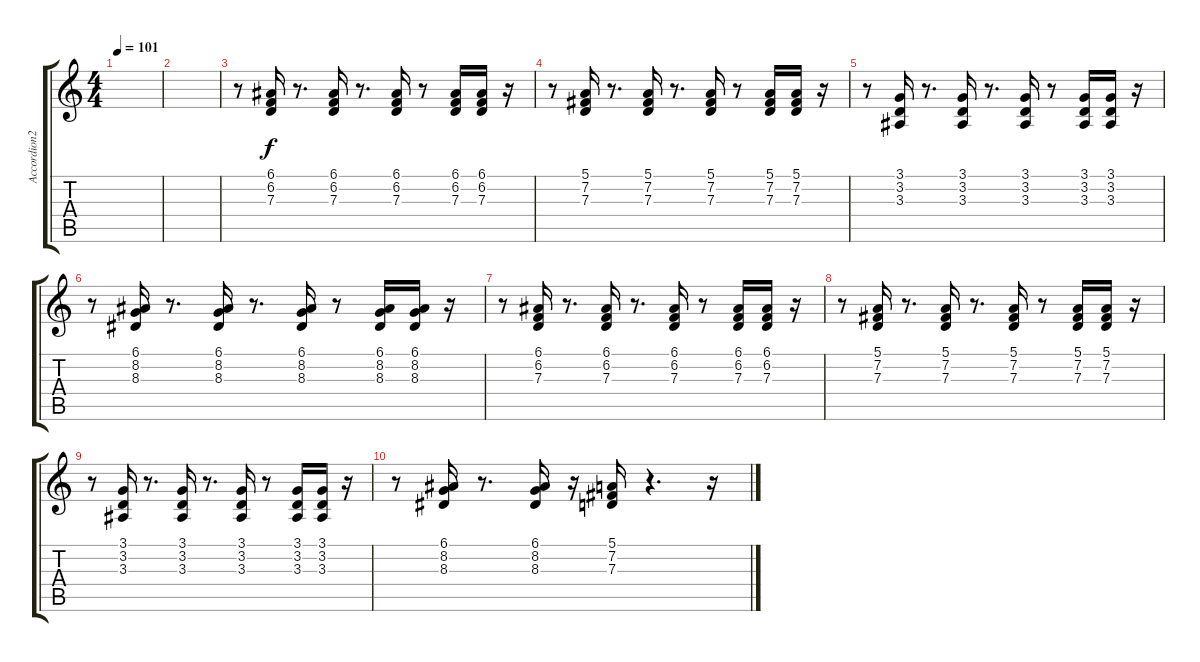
\track ("Accordion2" "Accordion2") {instrument accordion}
\staff {score tabs}
\tuning (E4 B3 G3 D3 A2 E2) {hide}
\ts (4 4)
\tempo 101
\clef g2
\ks c
|
|
r.8 (6.1 6.2 7.3).16 r.8{d} (6.1 6.2 7.3).16 r.8{d} (6.1 6.2 7.3).16 r.8 (6.1 6.2 7.3).16 (6.1 6.2 7.3).16 r.16 |
r.8 (5.1 7.2 7.3).16 r.8{d} (5.1 7.2 7.3).16 r.8{d} (5.1 7.2 7.3).16 r.8 (5.1 7.2 7.3).16 (5.1 7.2 7.3).16 r.16 |
r.8 (3.1 3.2 3.3).16 r.8{d} (3.1 3.2 3.3).16 r.8{d} (3.1 3.2 3.3).16 r.8 (3.1 3.2 3.3).16 (3.1 3.2 3.3).16 r.16 |
r.8 (6.1 8.2 8.3).16 r.8{d} (6.1 8.2 8.3).16 r.8{d} (6.1 8.2 8.3).16 r.8 (6.1 8.2 8.3).16 (6.1 8.2 8.3).16 r.16 |
r.8 (6.1 6.2 7.3).16 r.8{d} (6.1 6.2 7.3).16 r.8{d} (6.1 6.2 7.3).16 r.8 (6.1 6.2 7.3).16 (6.1 6.2 7.3).16 r.16 |
r.8 (5.1 7.2 7.3).16 r.8{d} (5.1 7.2 7.3).16 r.8{d} (5.1 7.2 7.3).16 r.8 (5.1 7.2 7.3).16 (5.1 7.2 7.3).16 r.16 |
r.8 (3.1 3.2 3.3).16 r.8{d} (3.1 3.2 3.3).16 r.8{d} (3.1 3.2 3.3).16 r.8 (3.1 3.2 3.3).16 (3.1 3.2 3.3).16 r.16 |
r.8 (6.1 8.2 8.3).16 r.8{d} (6.1 8.2 8.3).16 r.16 (5.1 7.2 7.3).16 r.4{d} r.16
